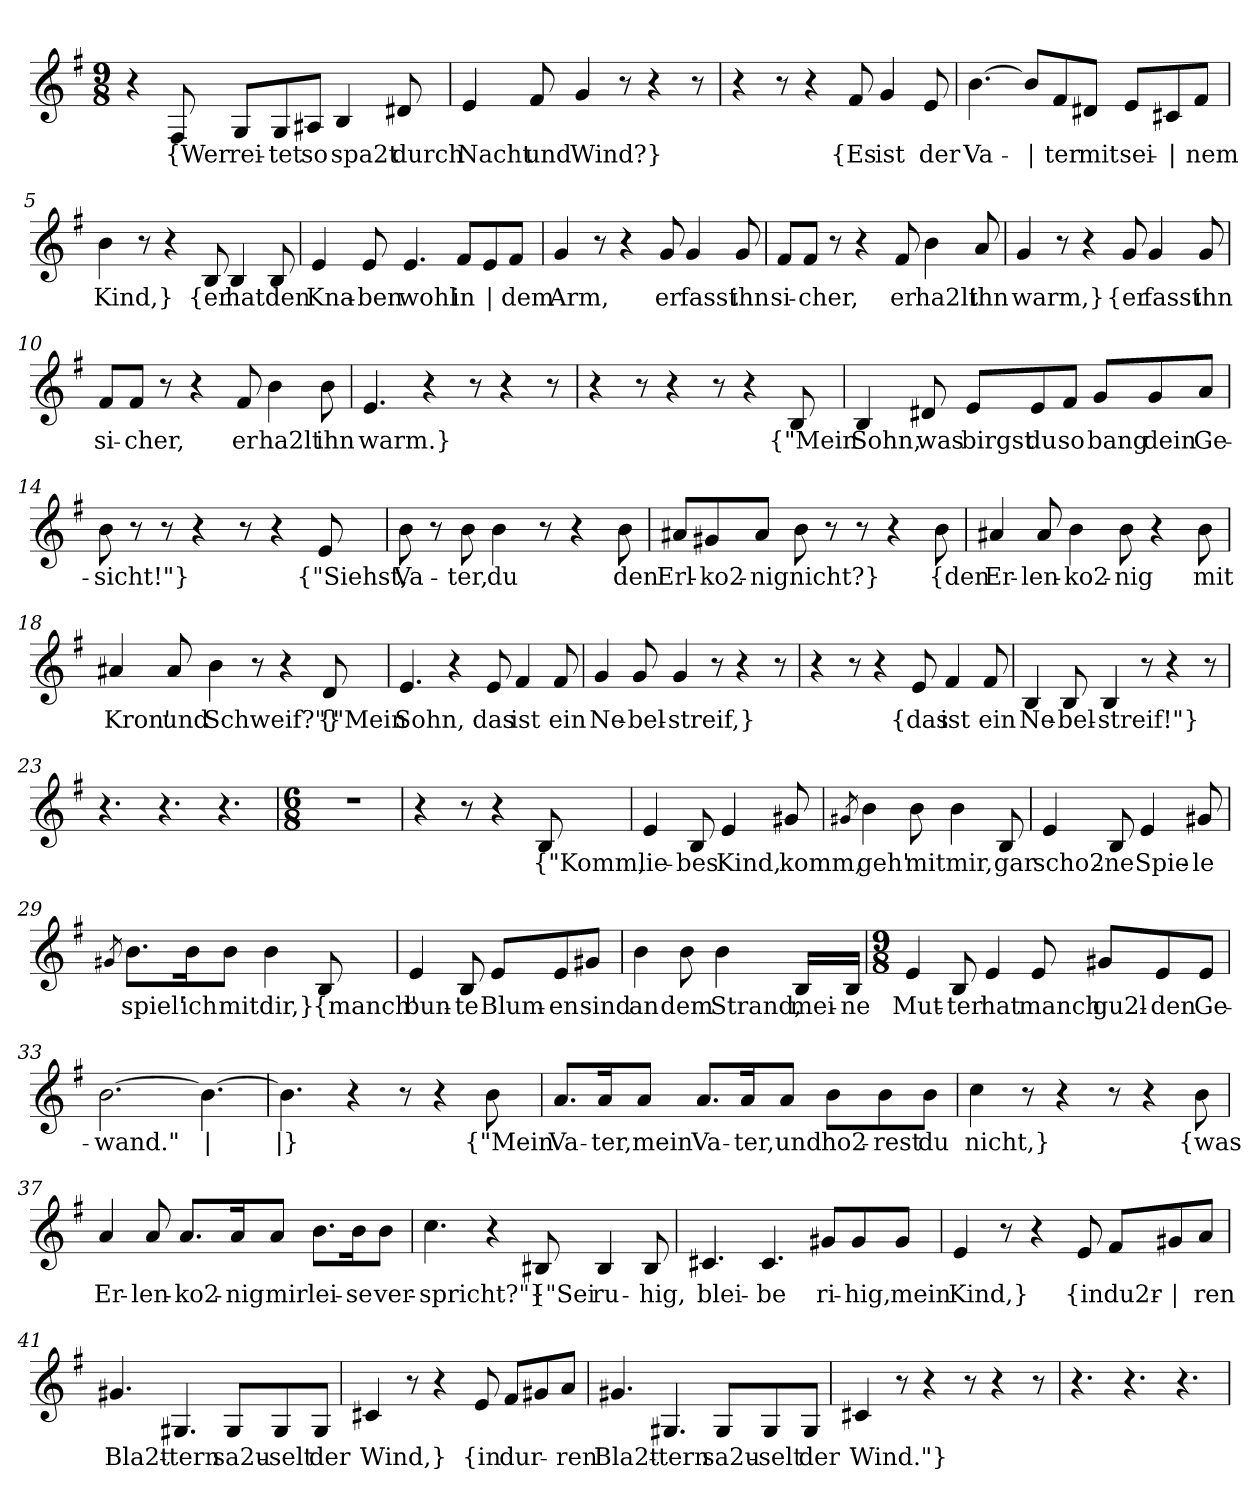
**kern	**text
*part1	*part1
*staff1	*staff1
*clefG2	*
*k[f#]	*
*M9/8	*
=1	=1
4r	.
!	!LO:LY:b
8F#/	{Wer
!	!LO:LY:b
8G/L	rei-
!	!LO:LY:b
8G/	-tet
!	!LO:LY:b
8A#X/J	so
!	!LO:LY:b
4B/	spa2t
!	!LO:LY:b
8d#X/	durch
=2	=2
!	!LO:LY:b
4e/	Nacht
!	!LO:LY:b
8f#/	und
!	!LO:LY:b
4g/	Wind?}
8r	.
4r	.
8r	.
=3	=3
4r	.
8r	.
4r	.
!	!LO:LY:b
8f#/	{Es
!	!LO:LY:b
4g/	ist
!	!LO:LY:b
8e/	der
=4	=4
!	!LO:LY:b
[4.b\	Va-
!	!LO:LY:b
8b/L]	|
!	!LO:LY:b
8f#/	-ter
!	!LO:LY:b
8d#X/J	mit
!	!LO:LY:b
8e/L	sei-
!	!LO:LY:b
8c#X/	|
!	!LO:LY:b
8f#/J	-nem
!!LO:LB:g=z
=5	=5
!	!LO:LY:b
4b\	Kind,}
8r	.
4r	.
!	!LO:LY:b
8B/	{er
!	!LO:LY:b
4B/	hat
!	!LO:LY:b
8B/	den
=6	=6
!	!LO:LY:b
4e/	Kna-
!	!LO:LY:b
8e/	-ben
!	!LO:LY:b
4.e/	wohl
!	!LO:LY:b
8f#/L	in
!	!LO:LY:b
8e/	|
!	!LO:LY:b
8f#/J	dem
=7	=7
!	!LO:LY:b
4g/	Arm,
8r	.
4r	.
!	!LO:LY:b
8g/	er
!	!LO:LY:b
4g/	fasst
!	!LO:LY:b
8g/	ihn
=8	=8
!	!LO:LY:b
8f#/L	si-
!	!LO:LY:b
8f#/J	-cher,
8r	.
4r	.
!	!LO:LY:b
8f#/	er
!	!LO:LY:b
4b\	ha2lt
!	!LO:LY:b
8a/	ihn
!!LO:LB:g=z
=9	=9
!	!LO:LY:b
4g/	warm,}
8r	.
4r	.
!	!LO:LY:b
8g/	{er
!	!LO:LY:b
4g/	fasst
!	!LO:LY:b
8g/	ihn
=10	=10
!	!LO:LY:b
8f#/L	si-
!	!LO:LY:b
8f#/J	-cher,
8r	.
4r	.
!	!LO:LY:b
8f#/	er
!	!LO:LY:b
4b\	ha2lt
!	!LO:LY:b
8b\	ihn
=11	=11
!	!LO:LY:b
4.e/	warm.}
4r	.
8r	.
4r	.
8r	.
=12	=12
4r	.
8r	.
4r	.
8r	.
4r	.
!	!LO:LY:b
8B/	{"Mein
!!LO:LB:g=z
=13	=13
!	!LO:LY:b
4B/	Sohn,
!	!LO:LY:b
8d#X/	was
!	!LO:LY:b
8e/L	birgst
!	!LO:LY:b
8e/	du
!	!LO:LY:b
8f#/J	so
!	!LO:LY:b
8g/L	bang
!	!LO:LY:b
8g/	dein
!	!LO:LY:b
8a/J	Ge-
=14	=14
!	!LO:LY:b
8b\	-sicht!"}
8r	.
8r	.
4r	.
8r	.
4r	.
!	!LO:LY:b
8e/	{"Siehst,
=15	=15
!	!LO:LY:b
8b\	Va-
8r	.
!	!LO:LY:b
8b\	-ter,
!	!LO:LY:b
4b\	du
8r	.
4r	.
!	!LO:LY:b
8b\	den
!!LO:LB:g=z
=16	=16
!	!LO:LY:b
8a#X/L	Erl-
!	!LO:LY:b
8g#X/	-ko2-
!	!LO:LY:b
8a#/J	-nig
!	!LO:LY:b
8b\	nicht?}
8r	.
8r	.
4r	.
!	!LO:LY:b
8b\	{den
=17	=17
!	!LO:LY:b
4a#X/	Er-
!	!LO:LY:b
8a#/	-len-
!	!LO:LY:b
4b\	-ko2-
!	!LO:LY:b
8b\	-nig
4r	.
!	!LO:LY:b
8b\	mit
=18	=18
!	!LO:LY:b
4a#X/	Kron'
!	!LO:LY:b
8a#/	und
!	!LO:LY:b
4b\	Schweif?"}
8r	.
4r	.
!	!LO:LY:b
8d/	{"Mein
!!LO:LB:g=z
=19	=19
!	!LO:LY:b
4.e/	Sohn,
4r	.
!	!LO:LY:b
8e/	das
!	!LO:LY:b
4f#/	ist
!	!LO:LY:b
8f#/	ein
=20	=20
!	!LO:LY:b
4g/	Ne-
!	!LO:LY:b
8g/	-bel-
!	!LO:LY:b
4g/	-streif,}
8r	.
4r	.
8r	.
=21	=21
4r	.
8r	.
4r	.
!	!LO:LY:b
8e/	{das
!	!LO:LY:b
4f#/	ist
!	!LO:LY:b
8f#/	ein
=22	=22
!	!LO:LY:b
4B/	Ne-
!	!LO:LY:b
8B/	-bel-
!	!LO:LY:b
4B/	-streif!"}
8r	.
4r	.
8r	.
=23	=23
4.r	.
4.r	.
4.r	.
=24	=24
*M6/8	*
2.r	.
!!LO:LB:g=z
=25	=25
4r	.
8r	.
4r	.
!	!LO:LY:b
8B/	{"Komm,
=26	=26
!	!LO:LY:b
4e/	lie-
!	!LO:LY:b
8B/	-bes
!	!LO:LY:b
4e/	Kind,
!	!LO:LY:b
8g#X/	komm,
=27	=27
8qg#X/	.
!	!LO:LY:b
4b\	geh'
!	!LO:LY:b
8b\	mit
!	!LO:LY:b
4b\	mir,
!	!LO:LY:b
8B/	gar
=28	=28
!	!LO:LY:b
4e/	scho2-
!	!LO:LY:b
8B/	-ne
!	!LO:LY:b
4e/	Spie-
!	!LO:LY:b
8g#X/	-le
!!LO:LB:g=z
=29	=29
8qg#X/	.
!	!LO:LY:b
8.b\L	spiel'
!	!LO:LY:b
16b\K	ich
!	!LO:LY:b
8b\J	mit
!	!LO:LY:b
4b\	dir,}
!	!LO:LY:b
8B/	{manch'
=30	=30
!	!LO:LY:b
4e/	bun-
!	!LO:LY:b
8B/	-te
!	!LO:LY:b
8e/L	Blum-
!	!LO:LY:b
8e/	-en
!	!LO:LY:b
8g#X/J	sind
=31	=31
!	!LO:LY:b
4b\	an
!	!LO:LY:b
8b\	dem
!	!LO:LY:b
4b\	Strand,
!	!LO:LY:b
16B/LL	mei-
!	!LO:LY:b
16B/JJ	-ne
!!LO:LB:g=z
=32	=32
*M9/8	*
!	!LO:LY:b
4e/	Mut-
!	!LO:LY:b
8B/	-ter
!	!LO:LY:b
4e/	hat
!	!LO:LY:b
8e/	manch
!	!LO:LY:b
8g#X/L	gu2l-
!	!LO:LY:b
8e/	-den
!	!LO:LY:b
8e/J	Ge-
=33	=33
!	!LO:LY:b
[2.b\	-wand."
!	!LO:LY:b
4.b\_	|
=34	=34
!	!LO:LY:b
4.b\]	|}
4r	.
8r	.
4r	.
!	!LO:LY:b
8b\	{"Mein
!!LO:LB:g=z
=35	=35
!	!LO:LY:b
8.a/L	Va-
!	!LO:LY:b
16a/K	-ter,
!	!LO:LY:b
8a/J	mein
!	!LO:LY:b
8.a/L	Va-
!	!LO:LY:b
16a/K	-ter,
!	!LO:LY:b
8a/J	und
!	!LO:LY:b
8b\L	ho2-
!	!LO:LY:b
8b\	-rest
!	!LO:LY:b
8b\J	du
=36	=36
!	!LO:LY:b
4cc\	nicht,}
8r	.
4r	.
8r	.
4r	.
!	!LO:LY:b
8b\	{was
=37	=37
!	!LO:LY:b
4a/	Er-
!	!LO:LY:b
8a/	-len-
!	!LO:LY:b
8.a/L	-ko2-
!	!LO:LY:b
16a/K	-nig
!	!LO:LY:b
8a/J	mir
!	!LO:LY:b
8.b\L	lei-
!	!LO:LY:b
16b\K	-se
!	!LO:LY:b
8b\J	ver-
!!LO:PB:g=z
=38	=38
!	!LO:LY:b
4.cc\	-spricht?"}
4r	.
!	!LO:LY:b
8B#X/	{"Sei
!	!LO:LY:b
4B#/	ru-
!	!LO:LY:b
8B#/	-hig,
=39	=39
!	!LO:LY:b
4.c#X/	blei-
!	!LO:LY:b
4.c#/	-be
!	!LO:LY:b
8g#X/L	ri-
!	!LO:LY:b
8g#/	-hig,
!	!LO:LY:b
8g#/J	mein
=40	=40
!	!LO:LY:b
4e/	Kind,}
8r	.
4r	.
!	!LO:LY:b
8e/	{in
!	!LO:LY:b
8f#/L	du2r-
!	!LO:LY:b
8g#X/	|
!	!LO:LY:b
8a/J	-ren
!!LO:LB:g=z
=41	=41
!	!LO:LY:b
4.g#X/	Bla2t-
!	!LO:LY:b
4.G#X/	-tern
!	!LO:LY:b
8G#/L	sa2u-
!	!LO:LY:b
8G#/	-selt
!	!LO:LY:b
8G#/J	der
=42	=42
!	!LO:LY:b
4c#X/	Wind,}
8r	.
4r	.
!	!LO:LY:b
8e/	{in
!	!LO:LY:b
8f#/L	dur-
8g#X/	.
!	!LO:LY:b
8a/J	-ren
=43	=43
!	!LO:LY:b
4.g#X/	Bla2t-
!	!LO:LY:b
4.G#X/	-tern
!	!LO:LY:b
8G#/L	sa2u-
!	!LO:LY:b
8G#/	-selt
!	!LO:LY:b
8G#/J	der
=44	=44
!	!LO:LY:b
4c#X/	Wind."}
8r	.
4r	.
8r	.
4r	.
8r	.
!!LO:LB:g=z
=45	=45
4.r	.
4.r	.
4.r	.
=	=
*-	*-
